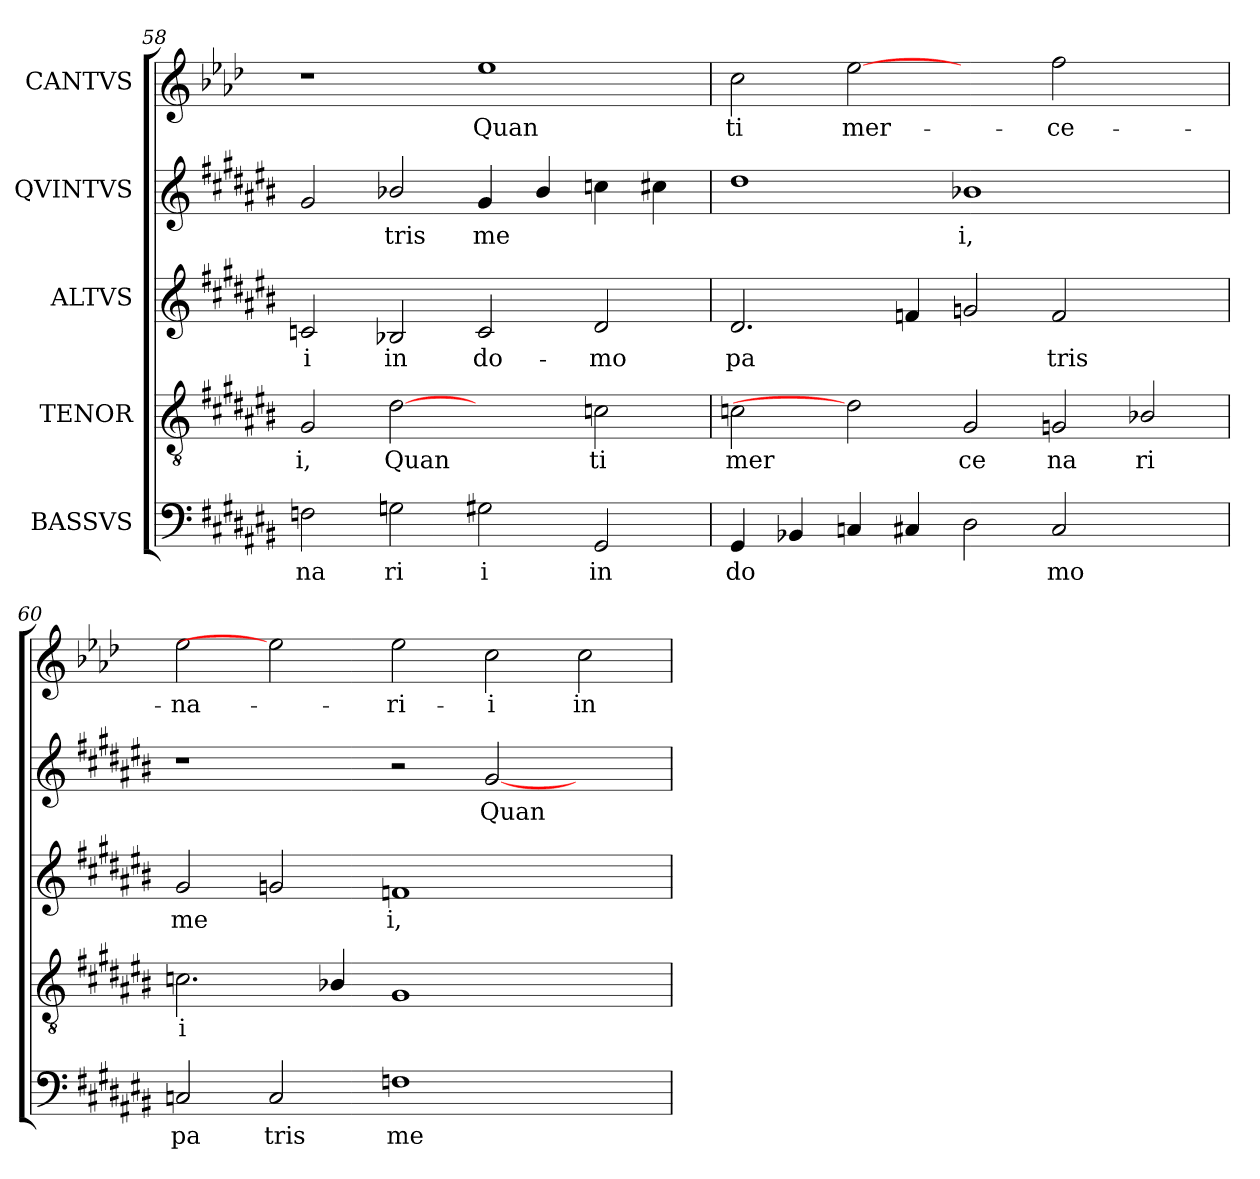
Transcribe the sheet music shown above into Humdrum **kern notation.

**kern	**text	**kern	**text	**kern	**text	**kern	**text	**kern	**text
*part5	*part5	*part4	*part4	*part3	*part3	*part2	*part2	*part1	*part1
*staff5	*staff5	*staff4	*staff4	*staff3	*staff3	*staff2	*staff2	*staff1	*staff1
*I"BASSVS	*	*I"TENOR	*	*I"ALTVS	*	*I"QVINTVS	*	*I"CANTVS	*
*clefF4	*	*clefGv2	*	*clefG2	*	*clefG2	*	*clefG2	*
*ITrd-3c-5	*	*ITrd-3c-5	*	*ITrd-3c-5	*	*ITrd-3c-5	*	*	*
*k[f#c#g#d#a#e#b#]	*	*k[f#c#g#d#a#e#b#]	*	*k[f#c#g#d#a#e#b#]	*	*k[f#c#g#d#a#e#b#]	*	*k[b-e-a-d-]	*
*C#:	*	*C#:	*	*C#:	*	*C#:	*	*A-:	*
=58	=58	=58	=58	=58	=58	=58	=58	=58	=58
!	!LO:LY:b:cj	!	!LO:LY:b:cj	!	!LO:LY:b:cj	!	!LO:LY:b:cj	!	!
2B-\	na	2c#/	i,	2f/	-i	2cc#/	--	1r	.
!	!LO:LY:b:cj	!	!LO:LY:b:cj	!	!LO:LY:b:cj	!	!LO:LY:b:cj	!	!
2c\	ri	[2g#	Quan	2e-/	in	2ee-/	-tris	.	.
!	!LO:LY:b:cj	!	!	!	!LO:LY:b:cj	!	!LO:LY:b:cj	!	!LO:LY:b:cj
2c#\	i	2ryy	.	2f/	do-	4cc#/	me-	1ee-	Quan
!	!	!	!	!	!	!	!LO:LY:b:cj	!	!
.	.	.	.	.	.	4ee-/	--	.	.
!	!LO:LY:b:cj	!	!LO:LY:b:cj	!	!LO:LY:b:cj	!	!LO:LY:b:cj	!	!
2C#/	in	2f\	ti	2g#/	-mo	4ff\	--	.	.
!	!	!	!	!	!	!	!LO:LY:b:cj	!	!
.	.	.	.	.	.	4ff#\	--	.	.
!!LO:LB:g=z
=59	=59	=59	=59	=59	=59	=59	=59	=59	=59
!	!LO:LY:b:cj	!	!LO:LY:b:cj	!	!LO:LY:b:cj	!	!LO:LY:b:cj	!	!LO:LY:b:cj
4C#/	do	2f\	mer	2.g#/	pa	1gg#	--	2cc\	ti
!	!LO:LY:b:cj	!	!	!	!	!	!	!	!
4E-/	.	.	.	.	.	.	.	.	.
!	!LO:LY:b:cj	!	!	!	!	!	!	!	!LO:LY:b:cj
4F/	.	2g#]	.	.	.	.	.	[2ee-	mer-
!	!LO:LY:b:cj	!	!	!	!LO:LY:b:cj	!	!	!	!
4F#/	.	.	.	4b-/	.	.	.	.	.
!	!LO:LY:b:cj	!	!LO:LY:b:cj	!	!LO:LY:b:cj	!	!LO:LY:b:cj	!	!
2G#\	.	2c#/	ce	2cc/	.	1ee-	-i,	2ryy	.
!	!LO:LY:b:cj	!	!LO:LY:b:cj	!	!LO:LY:b:cj	!	!	!	!LO:LY:b:cj
2F#/	mo	2c/	na	2b-/	tris	.	.	2ff\	-ce-
!	!	!	!LO:LY:b:cj	!	!	!	!	!	!
2ryy	.	2e-/	ri	2ryy	.	2ryy	.	2ryy	.
=60	=60	=60	=60	=60	=60	=60	=60	=60	=60
!	!LO:LY:b:cj	!	!LO:LY:b:cj	!	!LO:LY:b:cj	!	!	!	!LO:LY:b:cj
2F/	pa	2.f\	i	2cc#/	me	1r	.	2ee-\	-na-
!	!LO:LY:b:cj	!	!	!	!LO:LY:b:cj	!	!	!	!
2F/	tris	.	.	2cc/	.	.	.	2ee-]	.
!	!	!	!LO:LY:b:cj	!	!	!	!	!	!
.	.	4e-/	.	.	.	.	.	.	.
!	!LO:LY:b:cj	!	!LO:LY:b:cj	!	!LO:LY:b:cj	!	!	!	!LO:LY:b:cj
1B-	me	1c#	.	1b-	i,	2r	.	2ee-\	-ri-
!	!	!	!	!	!	!	!LO:LY:b:cj	!	!LO:LY:b:cj
.	.	.	.	.	.	[<2cc#/	Quan-	2cc\	-i
!	!	!	!	!	!	!	!	!	!LO:LY:b:cj
2ryy	.	2ryy	.	2ryy	.	2ryy	.	2cc\	in
=	=	=	=	=	=	=	=	=	=
*-	*-	*-	*-	*-	*-	*-	*-	*-	*-
